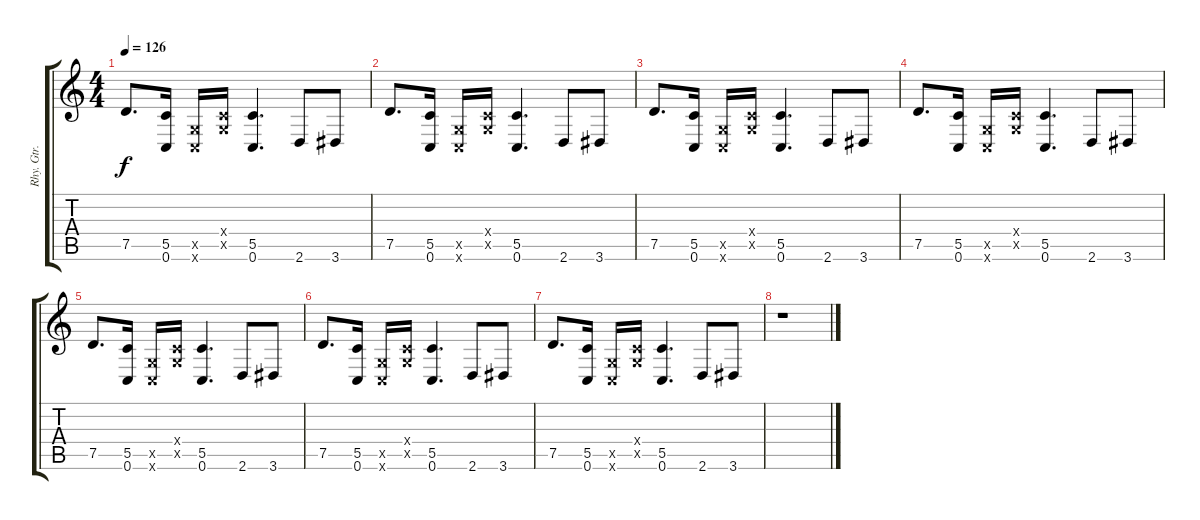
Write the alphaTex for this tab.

\track ("Rhy. Gtr. 1" "Rhy. Gtr. ") {instrument distortionguitar}
\staff {score tabs}
\tuning (D4 A3 F3 C3 G2 C2) {hide}
\ts (4 4)
\tempo 126
\clef g2
\ks c
7.5.8{d dy f} (5.5 0.6).16 (0.5{x} 0.6{x}).16 (0.4{x} 0.5{x}).16 (5.5 0.6).4{d} 2.6.8 3.6.8 |
7.5.8{d} (5.5 0.6).16 (0.5{x} 0.6{x}).16 (0.4{x} 0.5{x}).16 (5.5 0.6).4{d} 2.6.8 3.6.8 |
7.5.8{d} (5.5 0.6).16 (0.5{x} 0.6{x}).16 (0.4{x} 0.5{x}).16 (5.5 0.6).4{d} 2.6.8 3.6.8 |
7.5.8{d} (5.5 0.6).16 (0.5{x} 0.6{x}).16 (0.4{x} 0.5{x}).16 (5.5 0.6).4{d} 2.6.8 3.6.8 |
7.5.8{d} (5.5 0.6).16 (0.5{x} 0.6{x}).16 (0.4{x} 0.5{x}).16 (5.5 0.6).4{d} 2.6.8 3.6.8 |
7.5.8{d} (5.5 0.6).16 (0.5{x} 0.6{x}).16 (0.4{x} 0.5{x}).16 (5.5 0.6).4{d} 2.6.8 3.6.8 |
7.5.8{d} (5.5 0.6).16 (0.5{x} 0.6{x}).16 (0.4{x} 0.5{x}).16 (5.5 0.6).4{d} 2.6.8 3.6.8 |
r.1
